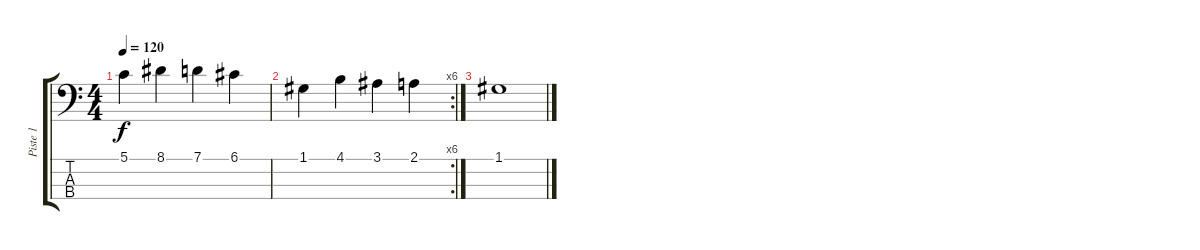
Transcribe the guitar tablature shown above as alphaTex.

\track ("Piste 1" "Piste 1") {instrument acousticbass}
\staff {score tabs}
\tuning (G2 D2 A1 E1) {hide}
\ts (4 4)
\tempo 120
\clef f4
\ks c
5.1.4{dy f} 8.1.4 7.1.4 6.1.4 |
\rc 6
1.1.4 4.1.4 3.1.4 2.1.4 |
1.1.1
